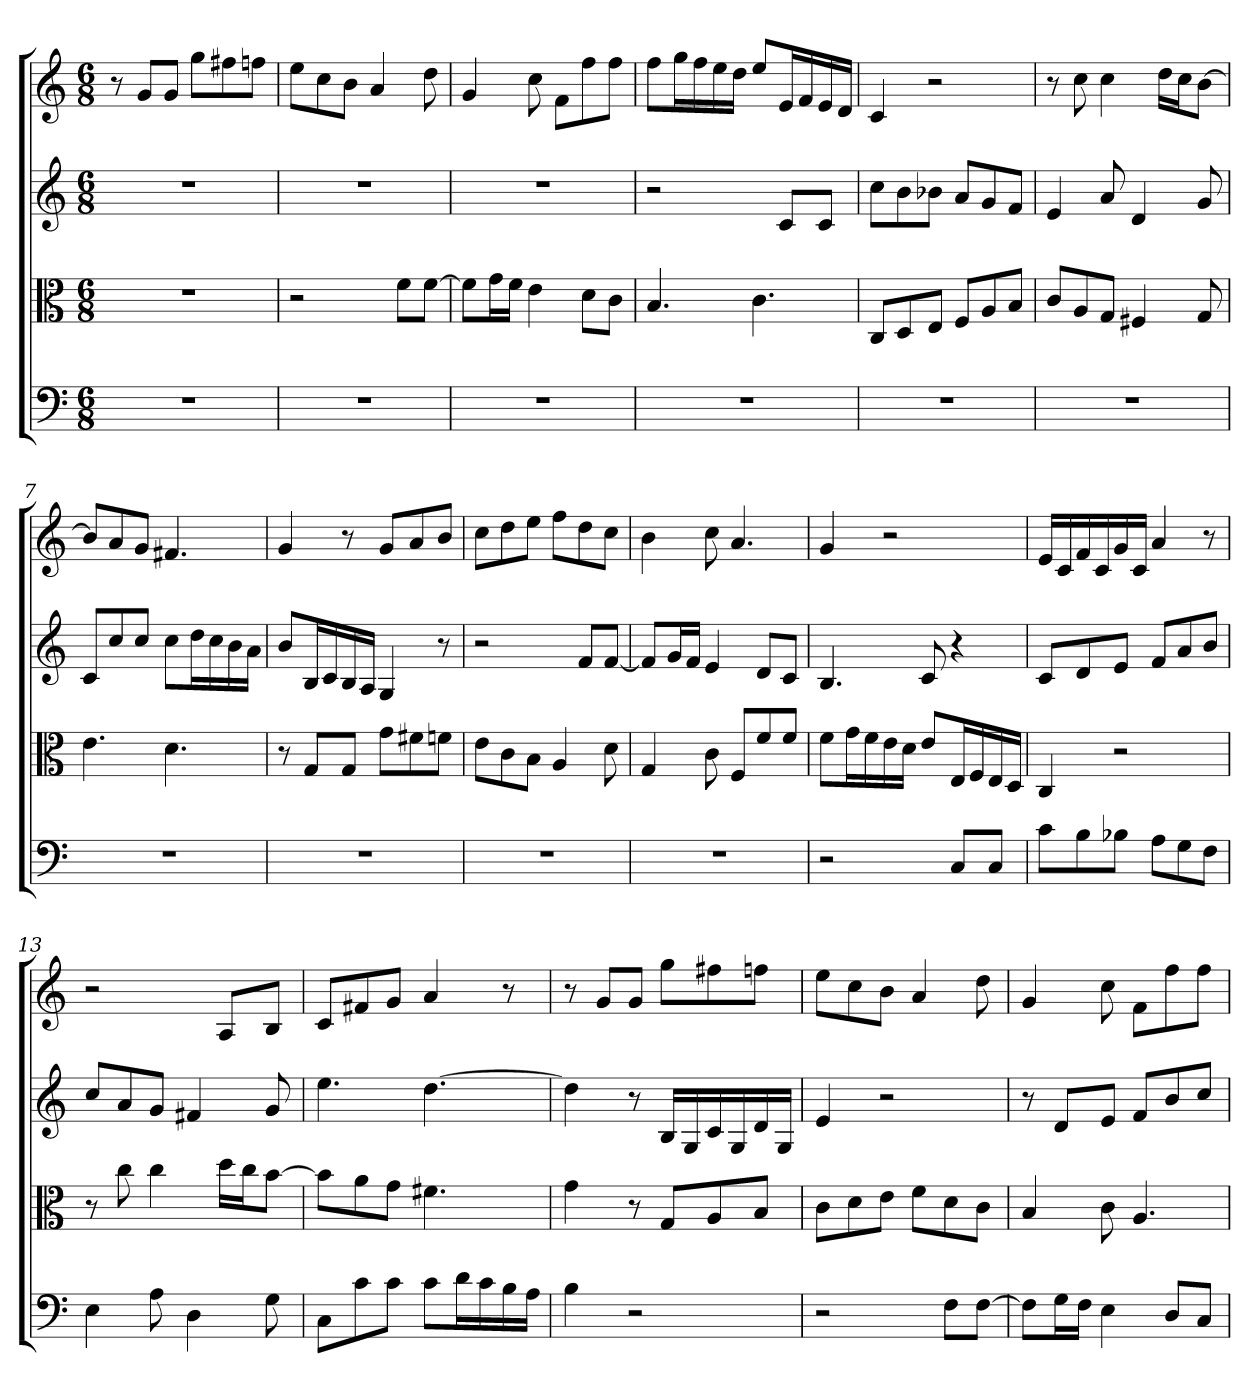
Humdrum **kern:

**kern	**kern	**kern	**kern
*part4	*part3	*part2	*part1
*staff4	*staff3	*staff2	*staff1
*clefF4	*clefC3	*clefG2	*clefG2
*k[]	*k[]	*k[]	*k[]
*M6/8	*M6/8	*M6/8	*M6/8
=1	=1	=1	=1
2.r	2.r	2.r	8r
.	.	.	8gL
.	.	.	8gJ
.	.	.	8ggL
.	.	.	8ff#X
.	.	.	8ffnJ
=2	=2	=2	=2
2.r	2r	2.r	8eeL
.	.	.	8cc
.	.	.	8bJ
.	.	.	4a
.	8fL	.	.
.	[8fJ	.	8dd
=3	=3	=3	=3
2.r	8fL]	2.r	4g
.	16gL	.	.
.	16fJJ	.	.
.	4e	.	8cc
.	.	.	8fL
.	8dL	.	8ff
.	8cJ	.	8ffJ
=4	=4	=4	=4
2.r	4.B	2r	8ffL
.	.	.	16ggL
.	.	.	16ff
.	.	.	16ee
.	.	.	16ddJJ
.	4.c	.	8eeL
.	.	8cL	16eL
.	.	.	16f
.	.	8cJ	16e
.	.	.	16dJJ
=5	=5	=5	=5
2.r	8CL	8ccL	4c
.	8D	8b	.
.	8EJ	8b-XJ	2r
.	8FL	8aL	.
.	8A	8g	.
.	8BJ	8fJ	.
=6	=6	=6	=6
2.r	8cL	4e	8r
.	8A	.	8cc
.	8GJ	8a	4cc
.	4F#X	4d	.
.	.	.	16ddLL
.	.	.	16ccJ
.	8G	8g	[8bJ
=7	=7	=7	=7
2.r	4.e	8cL	8bL]
.	.	8cc	8a
.	.	8ccJ	8gJ
.	4.d	8ccL	4.f#X
.	.	16ddL	.
.	.	16cc	.
.	.	16b	.
.	.	16aJJ	.
=8	=8	=8	=8
2.r	8r	8bL	4g
.	8GL	16BL	.
.	.	16c	.
.	8GJ	16B	8r
.	.	16AJJ	.
.	8gL	4G	8gL
.	8f#X	.	8a
.	8fnJ	8r	8bJ
=9	=9	=9	=9
2.r	8eL	2r	8ccL
.	8c	.	8dd
.	8BJ	.	8eeJ
.	4A	.	8ffL
.	.	8fL	8dd
.	8d	[8fJ	8ccJ
=10	=10	=10	=10
2.r	4G	8fL]	4b
.	.	16gL	.
.	.	16fJJ	.
.	8c	4e	8cc
.	8FL	.	4.a
.	8f	8dL	.
.	8fJ	8cJ	.
=11	=11	=11	=11
2r	8fL	4.B	4g
.	16gL	.	.
.	16f	.	.
.	16e	.	2r
.	16dJJ	.	.
.	8eL	8c	.
8CL	16EL	4r	.
.	16F	.	.
8CJ	16E	.	.
.	16DJJ	.	.
=12	=12	=12	=12
8cL	4C	8cL	16eLL
.	.	.	16c
8B	.	8d	16f
.	.	.	16c
8B-XJ	2r	8eJ	16g
.	.	.	16cJJ
8AL	.	8fL	4a
8G	.	8a	.
8FJ	.	8bJ	8r
=13	=13	=13	=13
4E	8r	8ccL	2r
.	8cc	8a	.
8A	4cc	8gJ	.
4D	.	4f#X	.
.	16ddLL	.	8AL
.	16ccJ	.	.
8G	[8bJ	8g	8BJ
=14	=14	=14	=14
8CL	8bL]	4.ee	8cL
8c	8a	.	8f#X
8cJ	8gJ	.	8gJ
8cL	4.f#X	[4.dd	4a
16dL	.	.	.
16c	.	.	.
16B	.	.	8r
16AJJ	.	.	.
=15	=15	=15	=15
4B	4g	4dd]	8r
.	.	.	8gL
2r	8r	8r	8gJ
.	8GL	16BLL	8ggL
.	.	16G	.
.	8A	16c	8ff#X
.	.	16G	.
.	8BJ	16d	8ffnJ
.	.	16GJJ	.
=16	=16	=16	=16
2r	8cL	4e	8eeL
.	8d	.	8cc
.	8eJ	2r	8bJ
.	8fL	.	4a
8FL	8d	.	.
[8FJ	8cJ	.	8dd
=17	=17	=17	=17
8FL]	4B	8r	4g
16GL	.	8dL	.
16FJJ	.	.	.
4E	8c	8eJ	8cc
.	4.A	8fL	8fL
8DL	.	8b	8ff
8CJ	.	8ccJ	8ffJ
=	=	=	=
*-	*-	*-	*-
